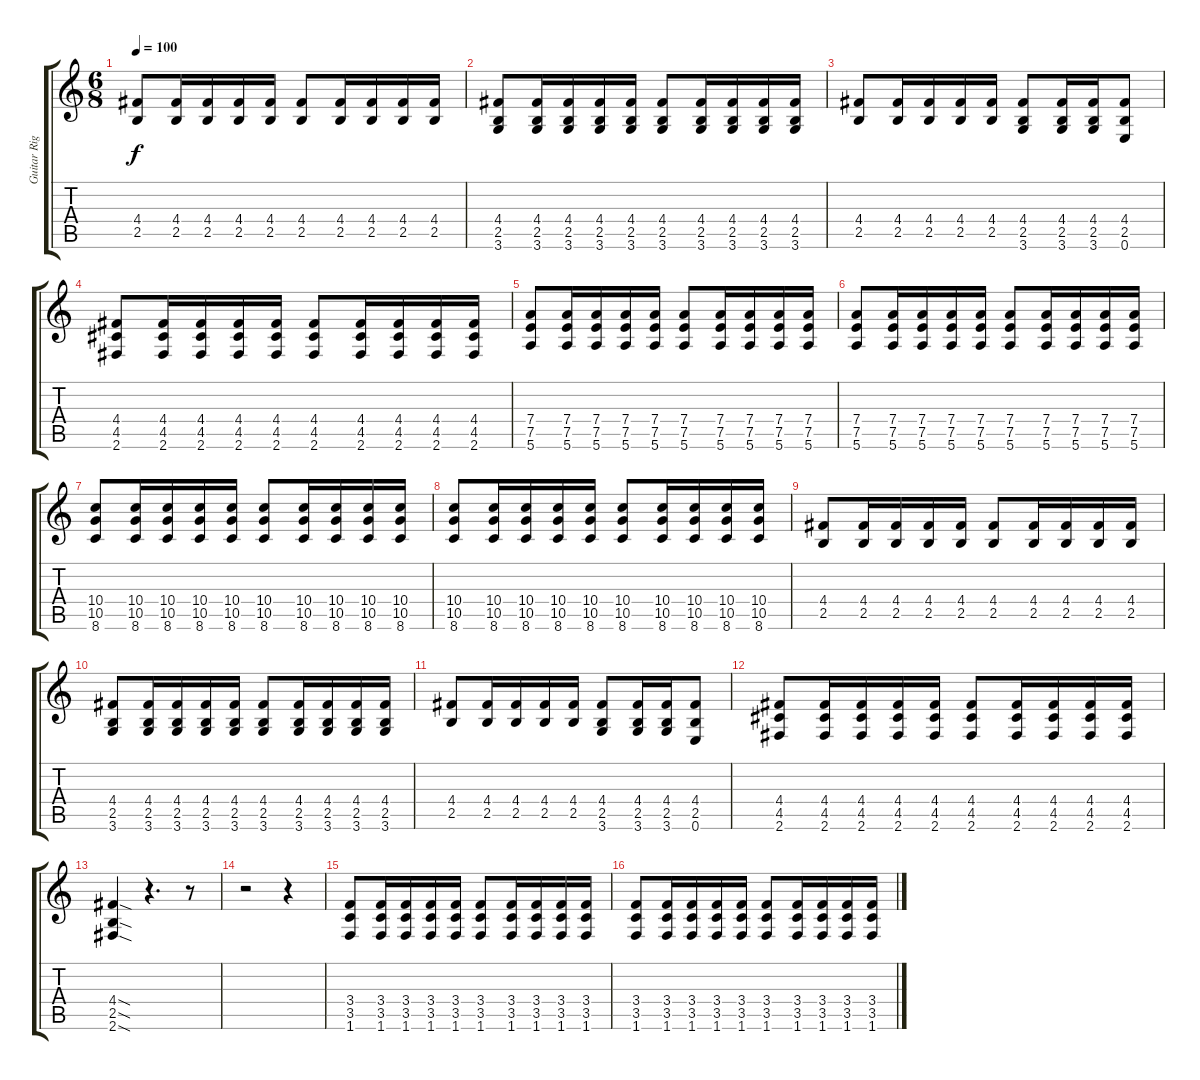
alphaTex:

\track ("Guitar Right" "Guitar Rig") {instrument distortionguitar}
\staff {score tabs}
\tuning (E4 B3 G3 D3 A2 E2) {hide}
\ts (6 8)
\tempo 100
\clef g2
\ks c
(4.4 2.5).8{dy f} (4.4 2.5).16 (4.4 2.5).16 (4.4 2.5).16 (4.4 2.5).16 (4.4 2.5).8 (4.4 2.5).16 (4.4 2.5).16 (4.4 2.5).16 (4.4 2.5).16 |
(4.4 2.5 3.6).8 (4.4 2.5 3.6).16 (4.4 2.5 3.6).16 (4.4 2.5 3.6).16 (4.4 2.5 3.6).16 (4.4 2.5 3.6).8 (4.4 2.5 3.6).16 (4.4 2.5 3.6).16 (4.4 2.5 3.6).16 (4.4 2.5 3.6).16 |
(4.4 2.5).8 (4.4 2.5).16 (4.4 2.5).16 (4.4 2.5).16 (4.4 2.5).16 (4.4 2.5 3.6).8 (4.4 2.5 3.6).16 (4.4 2.5 3.6).16 (4.4 2.5 0.6).8 |
(4.4 4.5 2.6).8 (4.4 4.5 2.6).16 (4.4 4.5 2.6).16 (4.4 4.5 2.6).16 (4.4 4.5 2.6).16 (4.4 4.5 2.6).8 (4.4 4.5 2.6).16 (4.4 4.5 2.6).16 (4.4 4.5 2.6).16 (4.4 4.5 2.6).16 |
(7.4 7.5 5.6).8 (7.4 7.5 5.6).16 (7.4 7.5 5.6).16 (7.4 7.5 5.6).16 (7.4 7.5 5.6).16 (7.4 7.5 5.6).8 (7.4 7.5 5.6).16 (7.4 7.5 5.6).16 (7.4 7.5 5.6).16 (7.4 7.5 5.6).16 |
(7.4 7.5 5.6).8 (7.4 7.5 5.6).16 (7.4 7.5 5.6).16 (7.4 7.5 5.6).16 (7.4 7.5 5.6).16 (7.4 7.5 5.6).8 (7.4 7.5 5.6).16 (7.4 7.5 5.6).16 (7.4 7.5 5.6).16 (7.4 7.5 5.6).16 |
(10.4 10.5 8.6).8 (10.4 10.5 8.6).16 (10.4 10.5 8.6).16 (10.4 10.5 8.6).16 (10.4 10.5 8.6).16 (10.4 10.5 8.6).8 (10.4 10.5 8.6).16 (10.4 10.5 8.6).16 (10.4 10.5 8.6).16 (10.4 10.5 8.6).16 |
(10.4 10.5 8.6).8 (10.4 10.5 8.6).16 (10.4 10.5 8.6).16 (10.4 10.5 8.6).16 (10.4 10.5 8.6).16 (10.4 10.5 8.6).8 (10.4 10.5 8.6).16 (10.4 10.5 8.6).16 (10.4 10.5 8.6).16 (10.4 10.5 8.6).16 |
(4.4 2.5).8 (4.4 2.5).16 (4.4 2.5).16 (4.4 2.5).16 (4.4 2.5).16 (4.4 2.5).8 (4.4 2.5).16 (4.4 2.5).16 (4.4 2.5).16 (4.4 2.5).16 |
(4.4 2.5 3.6).8 (4.4 2.5 3.6).16 (4.4 2.5 3.6).16 (4.4 2.5 3.6).16 (4.4 2.5 3.6).16 (4.4 2.5 3.6).8 (4.4 2.5 3.6).16 (4.4 2.5 3.6).16 (4.4 2.5 3.6).16 (4.4 2.5 3.6).16 |
(4.4 2.5).8 (4.4 2.5).16 (4.4 2.5).16 (4.4 2.5).16 (4.4 2.5).16 (4.4 2.5 3.6).8 (4.4 2.5 3.6).16 (4.4 2.5 3.6).16 (4.4 2.5 0.6).8 |
(4.4 4.5 2.6).8 (4.4 4.5 2.6).16 (4.4 4.5 2.6).16 (4.4 4.5 2.6).16 (4.4 4.5 2.6).16 (4.4 4.5 2.6).8 (4.4 4.5 2.6).16 (4.4 4.5 2.6).16 (4.4 4.5 2.6).16 (4.4 4.5 2.6).16 |
(4.4{sod} 2.5{sod} 2.6{sod}).4 r.4{d} r.8 |
r.2 r.4 |
(3.4 3.5 1.6).8 (3.4 3.5 1.6).16 (3.4 3.5 1.6).16 (3.4 3.5 1.6).16 (3.4 3.5 1.6).16 (3.4 3.5 1.6).8 (3.4 3.5 1.6).16 (3.4 3.5 1.6).16 (3.4 3.5 1.6).16 (3.4 3.5 1.6).16 |
(3.4 3.5 1.6).8 (3.4 3.5 1.6).16 (3.4 3.5 1.6).16 (3.4 3.5 1.6).16 (3.4 3.5 1.6).16 (3.4 3.5 1.6).8 (3.4 3.5 1.6).16 (3.4 3.5 1.6).16 (3.4 3.5 1.6).16 (3.4 3.5 1.6).16
